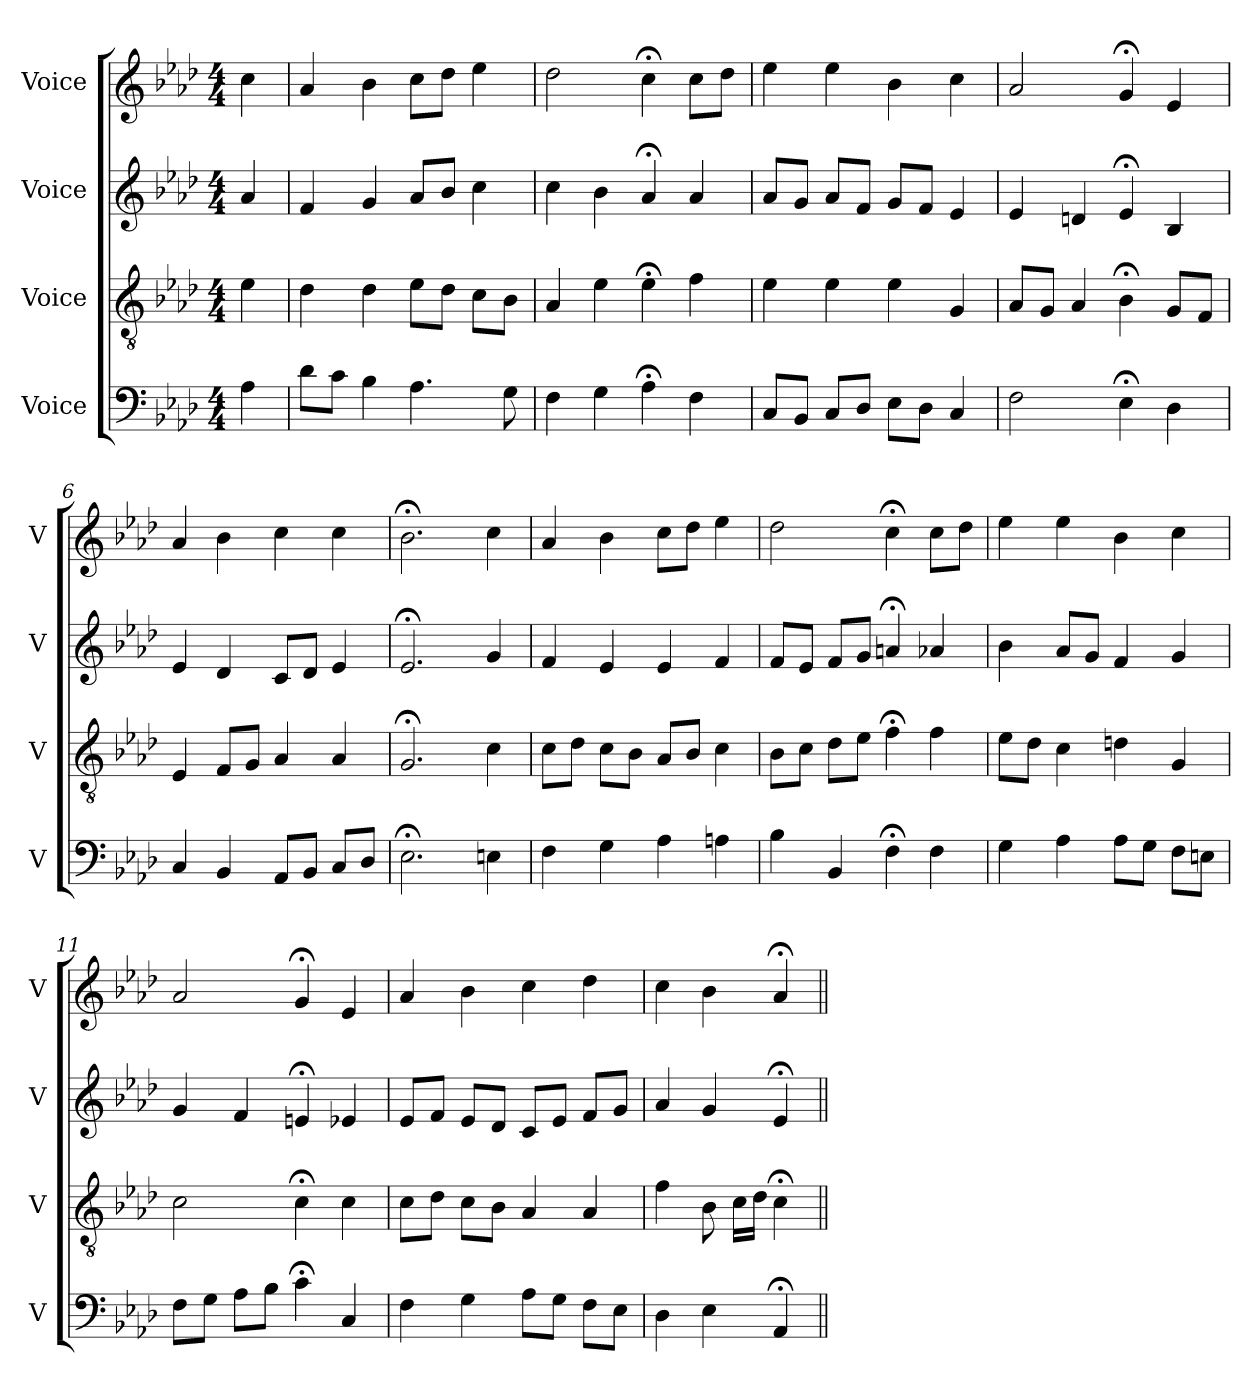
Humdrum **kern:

**kern	**kern	**kern	**kern
*part4	*part3	*part2	*part1
*staff4	*staff3	*staff2	*staff1
*I"Voice	*I"Voice	*I"Voice	*I"Voice
*I'V	*I'V	*I'V	*I'V
*clefF4	*clefGv2	*clefG2	*clefG2
*k[b-e-a-d-]	*k[b-e-a-d-]	*k[b-e-a-d-]	*k[b-e-a-d-]
*M4/4	*M4/4	*M4/4	*M4/4
*MM100	*MM100	*MM100	*MM100
=1	=1	=1	=1
4A-\	4e-\	4a-/	4cc\
=2	=2	=2	=2
8d-\L	4d-\	4f/	4a-/
8c\J	.	.	.
4B-\	4d-\	4g/	4b-\
4.A-\	8e-\L	8a-/L	8cc\L
.	8d-\J	8b-/J	8dd-\J
.	8c\L	4cc\	4ee-\
8G\	8B-\J	.	.
=3	=3	=3	=3
4F\	4A-/	4cc\	2dd-\
4G\	4e-\	4b-\	.
4A-;\	4e-;\	4a-;/	4cc;\
4F\	4f\	4a-/	8cc\L
.	.	.	8dd-\J
=4	=4	=4	=4
8C/L	4e-\	8a-/L	4ee-\
8BB-/J	.	8g/J	.
8C/L	4e-\	8a-/L	4ee-\
8D-/J	.	8f/J	.
8E-\L	4e-\	8g/L	4b-\
8D-\J	.	8f/J	.
4C/	4G/	4e-/	4cc\
=5	=5	=5	=5
2F\	8A-/L	4e-/	2a-/
.	8G/J	.	.
.	4A-/	4dn/	.
4E-;\	4B-;\	4e-;/	4g;/
4D-\	8G/L	4B-/	4e-/
.	8F/J	.	.
=6	=6	=6	=6
4C/	4E-/	4e-/	4a-/
4BB-/	8F/L	4d-/	4b-\
.	8G/J	.	.
8AA-/L	4A-/	8c/L	4cc\
8BB-/J	.	8d-/J	.
8C/L	4A-/	4e-/	4cc\
8D-/J	.	.	.
=7	=7	=7	=7
2.E-;\	2.G;/	2.e-;/	2.b-;\
4En\	4c\	4g/	4cc\
!!LO:LB:g=z
=8	=8	=8	=8
4F\	8c\L	4f/	4a-/
.	8d-\J	.	.
4G\	8c\L	4e-/	4b-\
.	8B-\J	.	.
4A-\	8A-/L	4e-/	8cc\L
.	8B-/J	.	8dd-\J
4An\	4c\	4f/	4ee-\
=9	=9	=9	=9
4B-\	8B-\L	8f/L	2dd-\
.	8c\J	8e-/J	.
4BB-/	8d-\L	8f/L	.
.	8e-\J	8g/J	.
4F;\	4f;\	4an;/	4cc;\
4F\	4f\	4a-X/	8cc\L
.	.	.	8dd-\J
=10	=10	=10	=10
4G\	8e-\L	4b-\	4ee-\
.	8d-\J	.	.
4A-\	4c\	8a-/L	4ee-\
.	.	8g/J	.
8A-\L	4dn\	4f/	4b-\
8G\J	.	.	.
8F\L	4G/	4g/	4cc\
8En\J	.	.	.
=11	=11	=11	=11
8F\L	2c\	4g/	2a-/
8G\J	.	.	.
8A-\L	.	4f/	.
8B-\J	.	.	.
4c;\	4c;\	4en;/	4g;/
4C/	4c\	4e-X/	4e-/
=12	=12	=12	=12
4F\	8c\L	8e-/L	4a-/
.	8d-\J	8f/J	.
4G\	8c\L	8e-/L	4b-\
.	8B-\J	8d-/J	.
8A-\L	4A-/	8c/L	4cc\
8G\J	.	8e-/J	.
8F\L	4A-/	8f/L	4dd-\
8E-\J	.	8g/J	.
!!LO:LB:g=z
=13	=13	=13	=13
4D-\	4f\	4a-/	4cc\
4E-\	8B-\	4g/	4b-\
.	16c\LL	.	.
.	16d-\JJ	.	.
4AA-;/	4c;\	4e-;/	4a-;/
=||	=||	=||	=||
*-	*-	*-	*-
